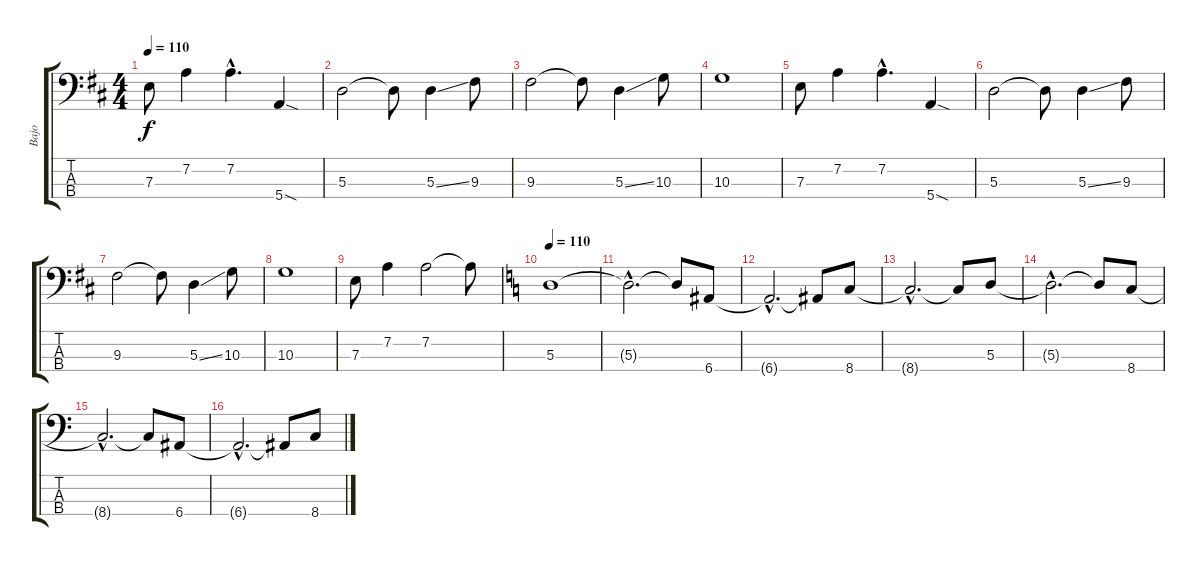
\track ("Bajo" "Bajo") {instrument electricbassfinger}
\staff {score tabs}
\tuning (G2 D2 A1 E1) {hide}
\ts (4 4)
\tempo 110
\clef f4
\ks d
7.3.8{dy f} 7.2.4 7.2{hac}.4{d} 5.4{sod}.4 |
5.3.2 5.3{t}.8 5.3{ss}.4 9.3.8 |
9.3.2 9.3{t}.8 5.3{ss}.4 10.3.8 |
10.3.1 |
7.3.8 7.2.4 7.2{hac}.4{d} 5.4{sod}.4 |
5.3.2 5.3{t}.8 5.3{ss}.4 9.3.8 |
9.3.2 9.3{t}.8 5.3{ss}.4 10.3.8 |
10.3.1 |
7.3.8 7.2.4 7.2.2 7.2{t}.8 |
\tempo 110
\ks c
5.3.1 |
5.3{hac t}.2{d} 5.3{t}.8 6.4.8 |
6.4{hac t}.2{d} 6.4{t}.8 8.4.8 |
8.4{hac t}.2{d} 8.4{t}.8 5.3.8 |
5.3{hac t}.2{d} 5.3{t}.8 8.4.8 |
8.4{hac t}.2{d} 8.4{t}.8 6.4.8 |
6.4{hac t}.2{d} 6.4{t}.8 8.4.8
